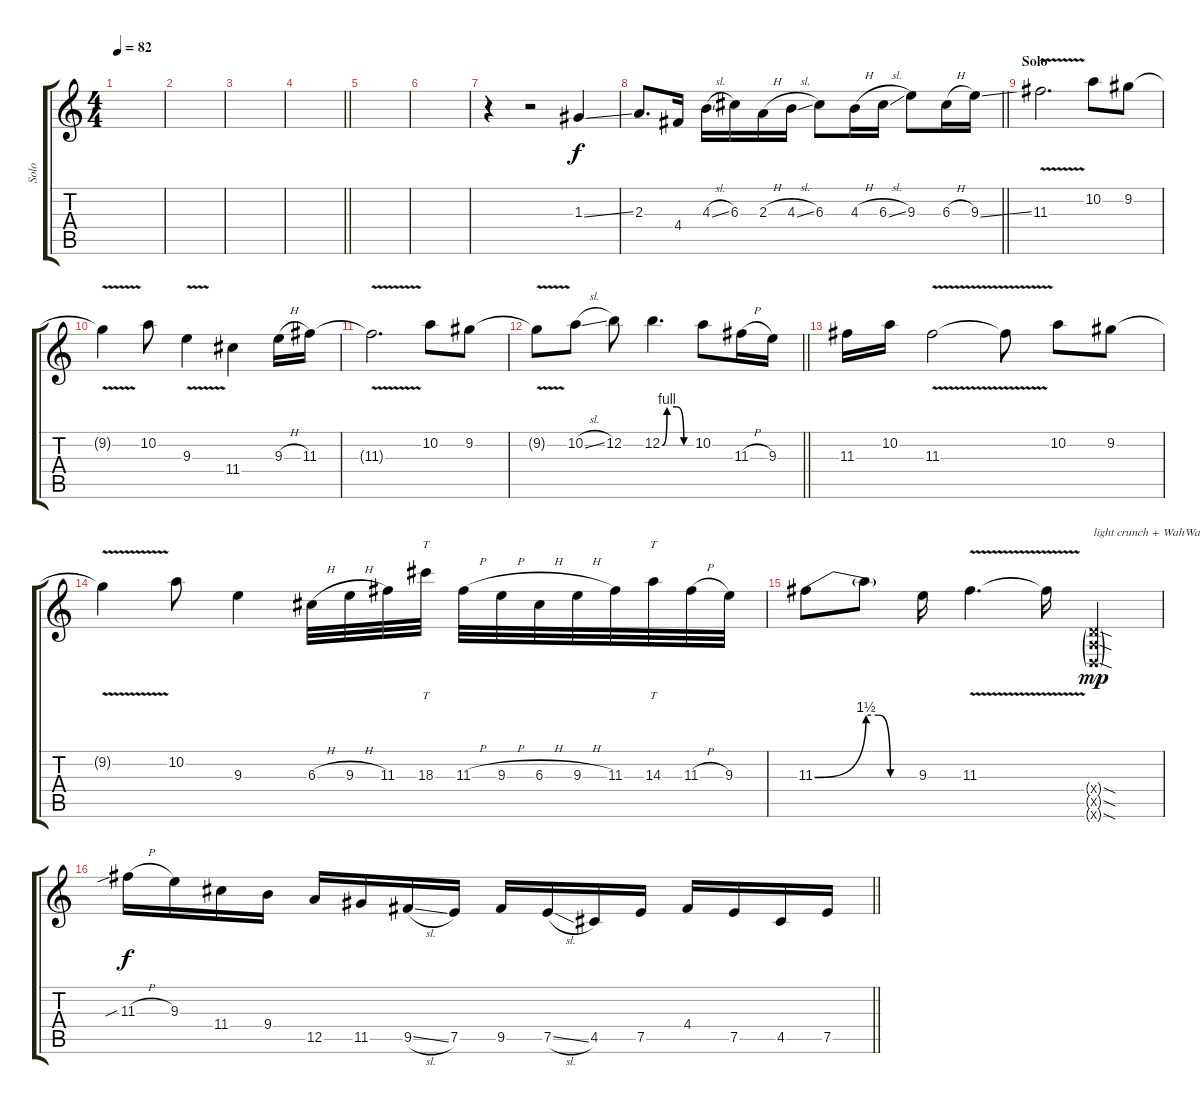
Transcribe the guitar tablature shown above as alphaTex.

\track ("Solo" "Solo") {instrument electricguitarjazz}
\staff {score tabs}
\tuning (E4 B3 G3 D3 A2 D2) {hide}
\ts (4 4)
\section ("" "")
\tempo 82
\clef g2
\ks c
|
|
|
\barLineRight lightlight
|
|
|
r.4 r.2{volume 16 instrument electricguitarjazz} 1.3{ss}.4 |
\barLineRight lightlight
2.3.8{d} 4.4.16 4.3{sl}.16 6.3.16 2.3{h}.16 4.3{sl}.16 6.3.8 4.3{h}.16 6.3{sl}.16 9.3.8 6.3{h}.16 9.3{ss}.16 |
\section ("" "Solo")
11.3{v}.2{d} 10.2.8 9.2.8 |
9.2{v t}.4 10.2.8 9.3{v}.4 11.4.4 9.3{h}.16 11.3.16 |
11.3{v t}.2{d} 10.2.8 9.2.8 |
\barLineRight lightlight
9.2{v t}.8 10.2{sl}.8 12.2.8 12.2{be (custom 0 0 10 4 30 4 45 0 60 0)}.4{d} 10.2.8 11.3{h}.16 9.3.16 |
11.3.16 10.2.16 11.3{v}.2 11.3{t}.8 10.2.8 9.2.8 |
9.2{v t}.4 10.2.8 9.3.4 6.3{h}.32 9.3{h}.32 11.3.32 18.3.32{tt} 11.3{h}.32 9.3{h}.32 6.3{h}.32 9.3{h}.32 11.3.32 14.3.32{tt} 11.3{h}.32 9.3.32 |
11.3{be (bend 0 0 60 6)}.8 11.3{be (custom 0 6 15 6 30 0 60 0) t}.8 9.3.16 11.3{v}.4{d} 11.3{t}.16 (0.4{sod g x} 0.5{sod g x} 0.6{sod g x}).4{txt "light crunch + WahWah" dy mp instrument electricguitarmuted} |
\barLineRight lightlight
11.3{sib h}.16{dy f} 9.3.16 11.4.16 9.4.16 12.5.16 11.5.16 9.5{sl}.16 7.5.16 9.5.16 7.5{sl}.16 4.5.16 7.5.16 4.4.16 7.5.16 4.5.16 7.5.16
